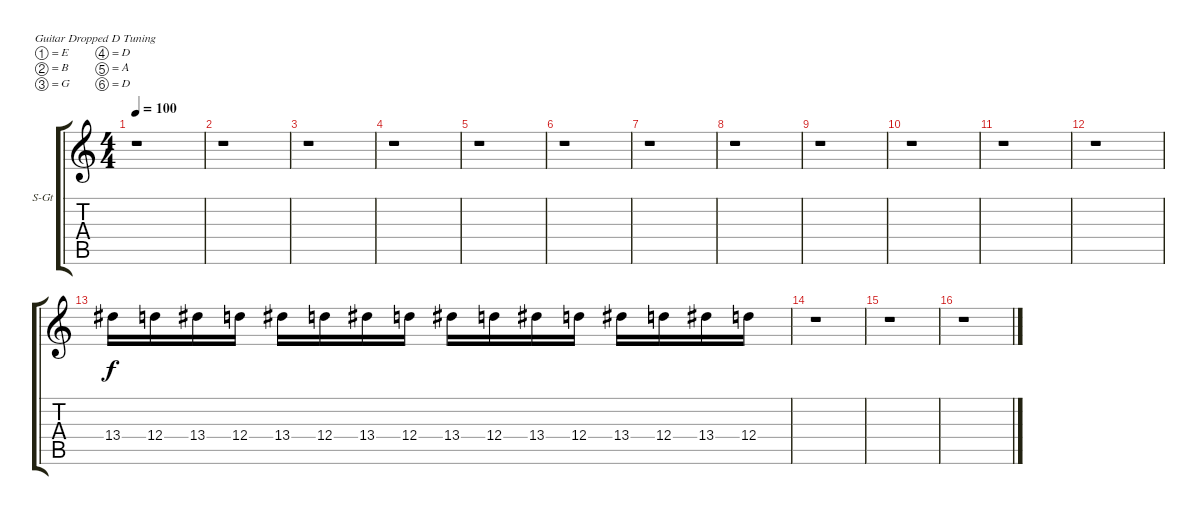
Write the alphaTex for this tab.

\bracketExtendMode groupsimilarinstruments
\firstSystemTrackNameOrientation horizontal
\otherSystemsTrackNameOrientation horizontal
\track ("Keyboard (Christian)" "S-Gt") {instrument pad4choir}
\staff {score tabs}
\tuning (E4 B3 G3 D3 A2 D2)
\displaytranspose 12
\ts (4 4)
\tempo 100
\clef g2
\ks c
r.1{dy mp} |
r.1 |
r.1 |
r.1 |
r.1 |
r.1 |
r.1 |
r.1 |
r.1 |
r.1 |
r.1 |
r.1 |
13.4.16{dy f} 12.4.16 13.4.16 12.4.16 13.4.16 12.4.16 13.4.16 12.4.16 13.4.16 12.4.16 13.4.16 12.4.16 13.4.16 12.4.16 13.4.16 12.4.16 |
r.1 |
r.1 |
r.1
